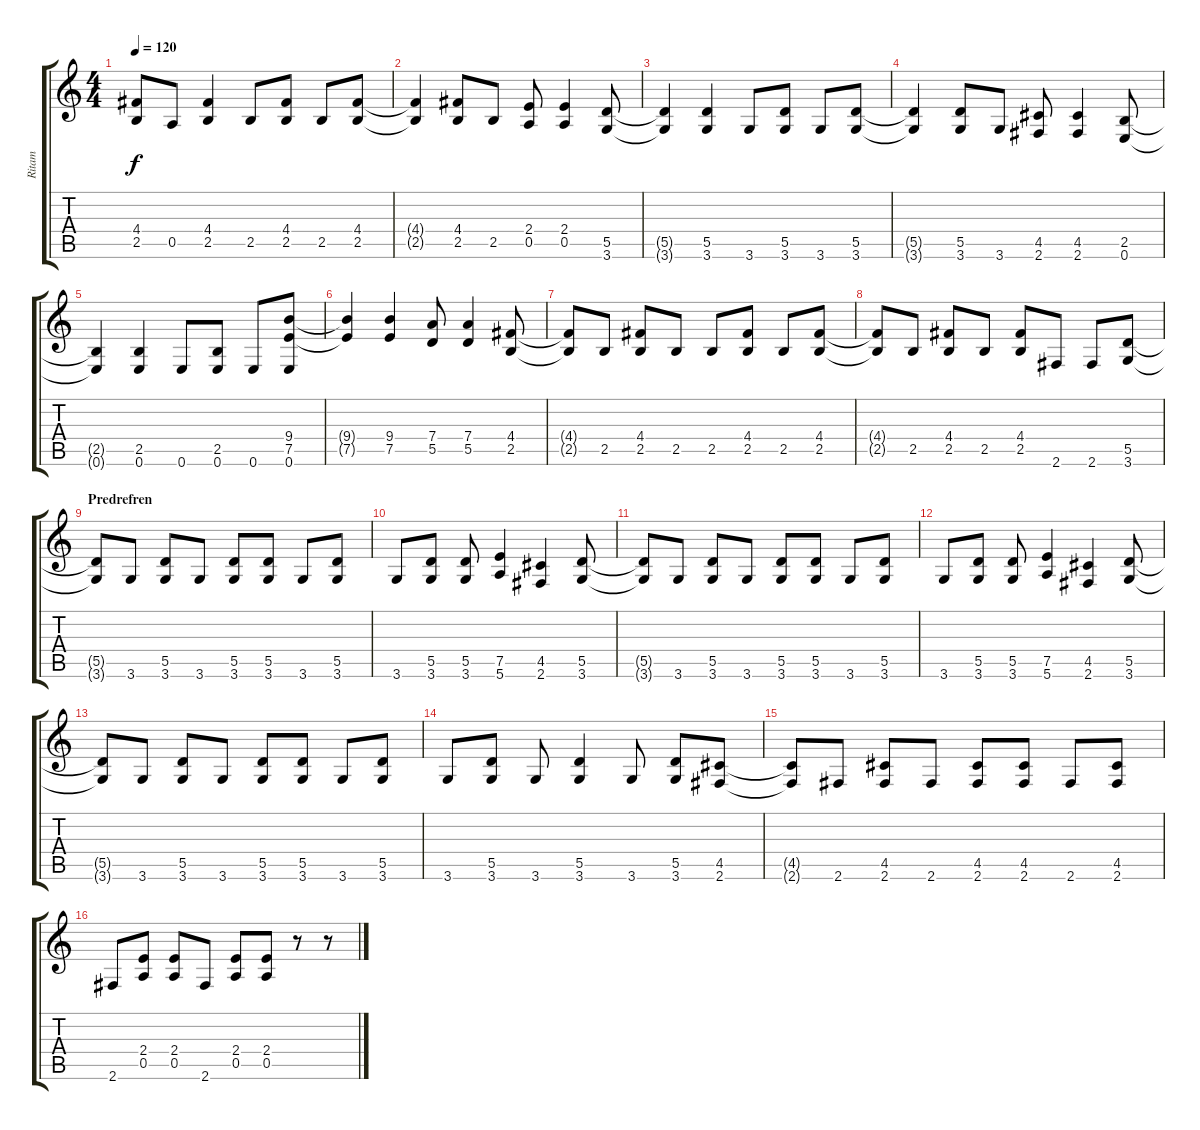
\track ("Ritam" "Ritam") {instrument distortionguitar}
\staff {score tabs}
\tuning (E4 B3 G3 D3 A2 E2) {hide}
\ts (4 4)
\tempo 120
\clef g2
\ks c
(4.4 2.5).8{dy f} 0.5.8 (4.4 2.5).4 2.5.8 (4.4 2.5).8 2.5.8 (4.4 2.5).8 |
(4.4{t} 2.5{t}).4 (4.4 2.5).8 2.5.8 (2.4 0.5).8 (2.4 0.5).4 (5.5 3.6).8 |
(5.5{t} 3.6{t}).4 (5.5 3.6).4 3.6.8 (5.5 3.6).8 3.6.8 (5.5 3.6).8 |
(5.5{t} 3.6{t}).4 (5.5 3.6).8 3.6.8 (4.5 2.6).8 (4.5 2.6).4 (2.5 0.6).8 |
(2.5{t} 0.6{t}).4 (2.5 0.6).4 0.6.8 (2.5 0.6).8 0.6.8 (9.4 7.5 0.6).8 |
(9.4{t} 7.5{t}).4 (9.4 7.5).4 (7.4 5.5).8 (7.4 5.5).4 (4.4 2.5).8 |
(4.4{t} 2.5{t}).8 2.5.8 (4.4 2.5).8 2.5.8 2.5.8 (4.4 2.5).8 2.5.8 (4.4 2.5).8 |
(4.4{t} 2.5{t}).8 2.5.8 (4.4 2.5).8 2.5.8 (4.4 2.5).8 2.6.8 2.6.8 (5.5 3.6).8 |
\section ("" "Predrefren")
(5.5{t} 3.6{t}).8 3.6.8 (5.5 3.6).8 3.6.8 (5.5 3.6).8 (5.5 3.6).8 3.6.8 (5.5 3.6).8 |
3.6.8 (5.5 3.6).8 (5.5 3.6).8 (7.5 5.6).4 (4.5 2.6).4 (5.5 3.6).8 |
(5.5{t} 3.6{t}).8 3.6.8 (5.5 3.6).8 3.6.8 (5.5 3.6).8 (5.5 3.6).8 3.6.8 (5.5 3.6).8 |
3.6.8 (5.5 3.6).8 (5.5 3.6).8 (7.5 5.6).4 (4.5 2.6).4 (5.5 3.6).8 |
(5.5{t} 3.6{t}).8 3.6.8 (5.5 3.6).8 3.6.8 (5.5 3.6).8 (5.5 3.6).8 3.6.8 (5.5 3.6).8 |
3.6.8 (5.5 3.6).8 3.6.8 (5.5 3.6).4 3.6.8 (5.5 3.6).8 (4.5 2.6).8 |
(4.5{t} 2.6{t}).8 2.6.8 (4.5 2.6).8 2.6.8 (4.5 2.6).8 (4.5 2.6).8 2.6.8 (4.5 2.6).8 |
2.6.8 (2.4 0.5).8 (2.4 0.5).8 2.6.8 (2.4 0.5).8 (2.4 0.5).8 r.8 r.8
